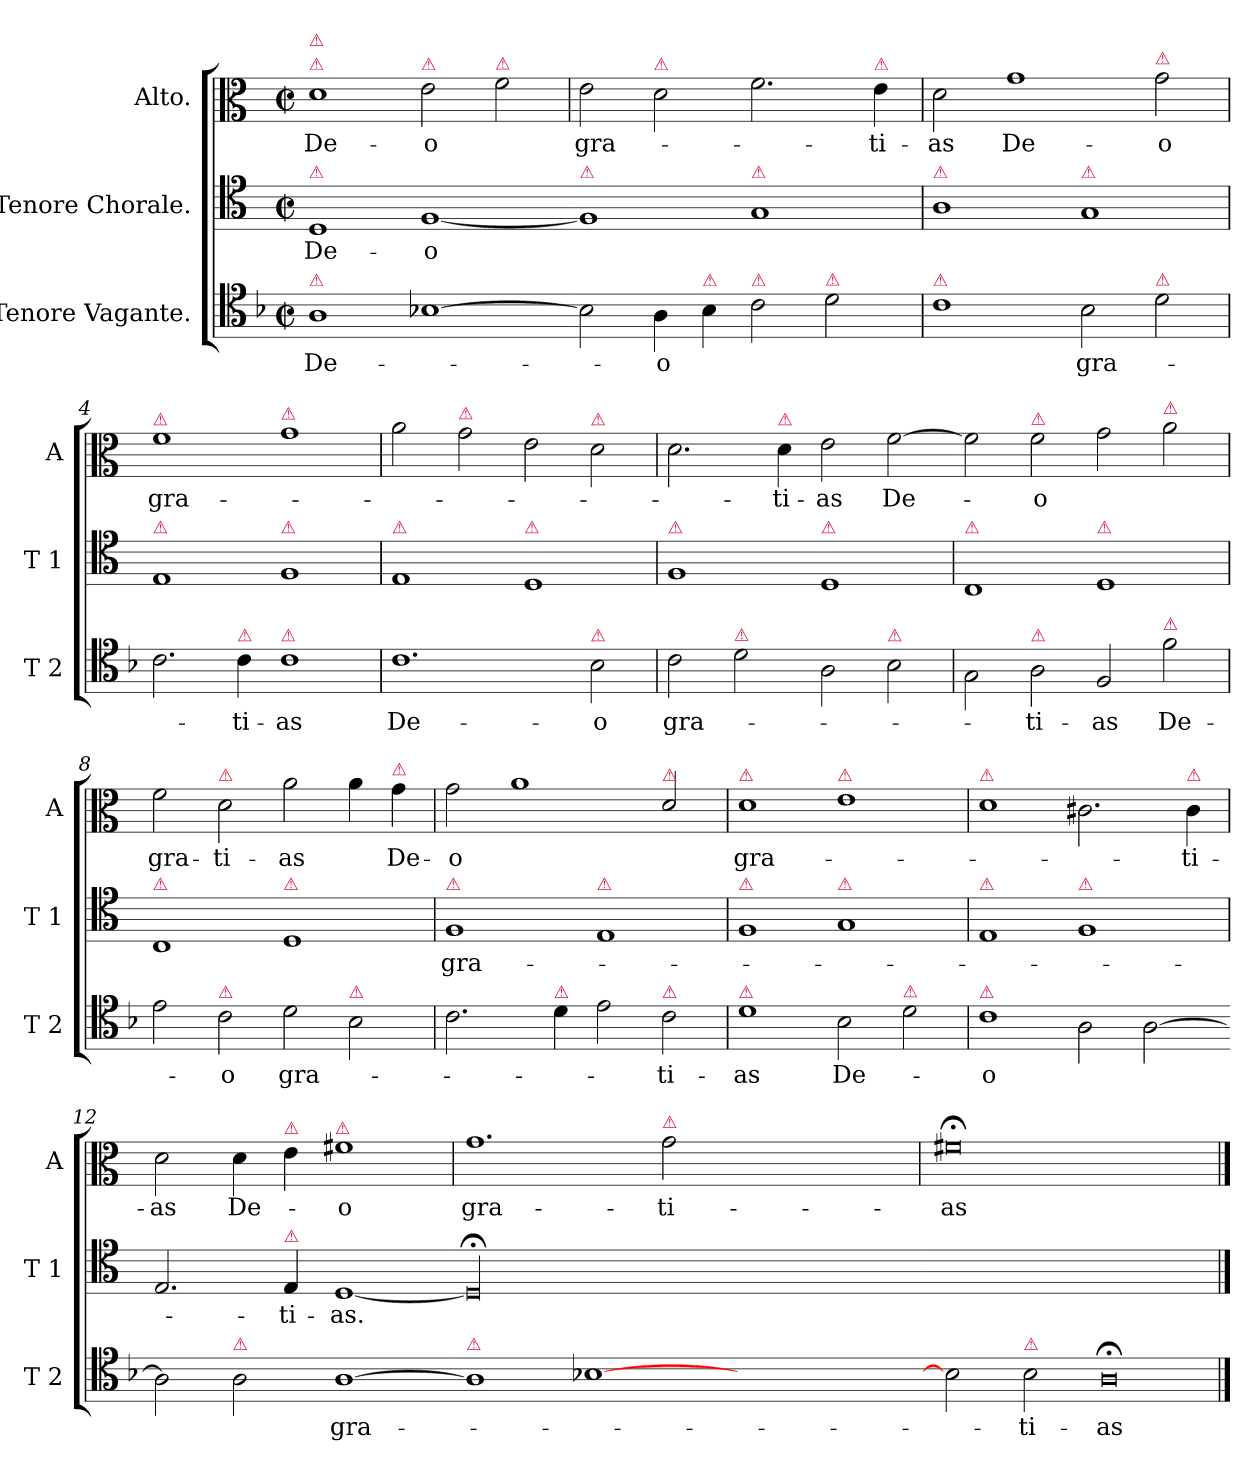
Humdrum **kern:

**kern	**text	**kern	**text	**kern	**text
*part3	*part3	*part2	*part2	*part1	*part1
*staff3	*staff3	*staff2	*staff2	*staff1	*staff1
*I"Tenore Vagante.	*	*I"Tenore Chorale.	*	*I"Alto.	*
*I'T 2	*	*I'T 1	*	*I'A	*
*clefC4	*	*clefC4	*	*clefC3	*
*k[b-]	*	*k[]	*	*k[]	*
*M2/1	*	*M2/1	*	*M2/1	*
*met(c|)	*	*met(c|)	*	*met(c|)	*
=1	=1	=1	=1	=1	=1
!	!	!	!	!LO:TX:a:color=crimson:t=⚠	!
!	!	!	!	!LO:TX:a:color=crimson:t=⚠	!
!	!	!LO:TX:a:color=crimson:t=⚠	!	!	!
!LO:TX:a:color=crimson:t=⚠	!	!	!	!	!
1A	De-	1D	De-	1d	De-
!	!	!	!	!LO:TX:a:color=crimson:t=⚠	!
[1B-X	.	[1F	-o	2e\	-o
!	!	!	!	!LO:TX:a:color=crimson:t=⚠	!
.	.	.	.	2f\	.
=2-	=2	=2-	=2	=2	=2
!	!	!LO:TX:a:color=crimson:t=⚠	!	!	!
2B-]	.	1F]	.	2e\	gra-
!	!	!	!	!LO:TX:a:color=crimson:t=⚠	!
4A\	-o	.	.	2d\	.
!LO:TX:a:color=crimson:t=⚠	!	!	!	!	!
4B-\	.	.	.	.	.
!	!	!LO:TX:a:color=crimson:t=⚠	!	!	!
!LO:TX:a:color=crimson:t=⚠	!	!	!	!	!
2c\	.	1G	.	2.f\	.
!LO:TX:a:color=crimson:t=⚠	!	!	!	!	!
2d\	.	.	.	.	.
!	!	!	!	!LO:TX:a:color=crimson:t=⚠	!
.	.	.	.	4e\	-ti-
=3	=3	=3	=3	=3	=3
!	!	!LO:TX:a:color=crimson:t=⚠	!	!	!
!LO:TX:a:color=crimson:t=⚠	!	!	!	!	!
1c	.	1A	.	2d\	-as
.	.	.	.	1g	De-
!	!	!LO:TX:a:color=crimson:t=⚠	!	!	!
2B-\	gra-	1G	.	.	.
!	!	!	!	!LO:TX:a:color=crimson:t=⚠	!
!LO:TX:a:color=crimson:t=⚠	!	!	!	!	!
2d\	.	.	.	2g\	-o
=4	=4	=4	=4	=4	=4
!	!	!	!	!LO:TX:a:color=crimson:t=⚠	!
!	!	!LO:TX:a:color=crimson:t=⚠	!	!	!
2.c\	.	1E	.	1f	gra-
!LO:TX:a:color=crimson:t=⚠	!	!	!	!	!
4c\	-ti-	.	.	.	.
!	!	!	!	!LO:TX:a:color=crimson:t=⚠	!
!	!	!LO:TX:a:color=crimson:t=⚠	!	!	!
!LO:TX:a:color=crimson:t=⚠	!	!	!	!	!
1c	-as	1F	.	1g	.
=5	=5	=5	=5	=5	=5
!	!	!LO:TX:a:color=crimson:t=⚠	!	!	!
1.c	De-	1E	.	2a\	.
!	!	!	!	!LO:TX:a:color=crimson:t=⚠	!
.	.	.	.	2g\	.
!	!	!LO:TX:a:color=crimson:t=⚠	!	!	!
.	.	1D	.	2e\	.
!	!	!	!	!LO:TX:a:color=crimson:t=⚠	!
!LO:TX:a:color=crimson:t=⚠	!	!	!	!	!
2B-\	-o	.	.	2d\	.
=6	=6	=6	=6	=6	=6
!	!	!LO:TX:a:color=crimson:t=⚠	!	!	!
2c\	gra-	1F	.	2.d\	.
!LO:TX:a:color=crimson:t=⚠	!	!	!	!	!
2d\	.	.	.	.	.
!	!	!	!	!LO:TX:a:color=crimson:t=⚠	!
.	.	.	.	4d\	-ti-
!	!	!LO:TX:a:color=crimson:t=⚠	!	!	!
2A\	.	1D	.	2e\	-as
!LO:TX:a:color=crimson:t=⚠	!	!	!	!	!
2B-\	.	.	.	[2f\	De-
=7	=7-	=7	=7-	=7-	=7-
!	!	!LO:TX:a:color=crimson:t=⚠	!	!	!
2G\	.	1C	.	2f\]	.
!	!	!	!	!LO:TX:a:color=crimson:t=⚠	!
!LO:TX:a:color=crimson:t=⚠	!	!	!	!	!
2A\	-ti-	.	.	2f\	-o
!	!	!LO:TX:a:color=crimson:t=⚠	!	!	!
2F/	-as	1D	.	2g\	.
!	!	!	!	!LO:TX:a:color=crimson:t=⚠	!
!LO:TX:a:color=crimson:t=⚠	!	!	!	!	!
2f\	De-	.	.	2a\	.
=8	=8	=8	=8	=8	=8
!	!	!LO:TX:a:color=crimson:t=⚠	!	!	!
2e\	.	1C	.	2f\	gra-
!	!	!	!	!LO:TX:a:color=crimson:t=⚠	!
!LO:TX:a:color=crimson:t=⚠	!	!	!	!	!
2c\	-o	.	.	2d\	-ti-
!	!	!LO:TX:a:color=crimson:t=⚠	!	!	!
2d\	gra-	1D	.	2a\	-as
!LO:TX:a:color=crimson:t=⚠	!	!	!	!	!
2B-\	.	.	.	4a\	.
!	!	!	!	!LO:TX:a:color=crimson:t=⚠	!
.	.	.	.	4g\	De-
=9	=9	=9	=9	=9	=9
!	!	!LO:TX:a:color=crimson:t=⚠	!	!	!
2.c\	.	1F	gra-	2g\	-o
.	.	.	.	1a	.
!LO:TX:a:color=crimson:t=⚠	!	!	!	!	!
4d\	.	.	.	.	.
!	!	!LO:TX:a:color=crimson:t=⚠	!	!	!
2e\	.	1E	.	.	.
!	!	!	!	!LO:TX:a:color=crimson:t=⚠	!
!LO:TX:a:color=crimson:t=⚠	!	!	!	!	!
2c\	-ti-	.	.	2d/	.
=10	=10	=10	=10	=10	=10
!	!	!	!	!LO:TX:a:color=crimson:t=⚠	!
!	!	!LO:TX:a:color=crimson:t=⚠	!	!	!
!LO:TX:a:color=crimson:t=⚠	!	!	!	!	!
1d	-as	1F	.	1d	gra-
!	!	!	!	!LO:TX:a:color=crimson:t=⚠	!
!	!	!LO:TX:a:color=crimson:t=⚠	!	!	!
2B-\	De-	1G	.	1e	.
!LO:TX:a:color=crimson:t=⚠	!	!	!	!	!
2d\	.	.	.	.	.
=11	=11	=11	=11	=11	=11
!	!	!	!	!LO:TX:a:color=crimson:t=⚠	!
!	!	!LO:TX:a:color=crimson:t=⚠	!	!	!
!LO:TX:a:color=crimson:t=⚠	!	!	!	!	!
1c	-o	1E	.	1d	.
!	!	!LO:TX:a:color=crimson:t=⚠	!	!	!
2A\	.	1F	.	2.c#X\	.
[2A\	.	.	.	.	.
!	!	!	!	!LO:TX:a:color=crimson:t=⚠	!
.	.	.	.	4c#\	-ti-
=12-	=12	=12	=12	=12	=12
2A\]	.	2.E/	.	2d\	-as
!LO:TX:a:color=crimson:t=⚠	!	!	!	!	!
2A\	.	.	.	4d\	De-
!	!	!	!	!LO:TX:a:color=crimson:t=⚠	!
!	!	!LO:TX:a:color=crimson:t=⚠	!	!	!
.	.	4E/	-ti-	4e\	.
!	!	!	!	!LO:TX:a:color=crimson:t=⚠	!
[1A	gra-	[1D	-as.	1f#X	-o
=13-	=13	=13-	=13	=13	=13
!LO:TX:a:color=crimson:t=⚠	!	!	!	!	!
1A]	.	00D;<]	.	1.g	gra-
[1B-X	.	.	.	.	.
!	!	!	!	!LO:TX:a:color=crimson:t=⚠	!
.	.	.	.	2g\	-ti-
0ryy	.	.	.	0ryy	.
=14-	=14	=14-	=14	=14	=14
2B-]	.	0ryy	.	0f#X;<	-as
!LO:TX:a:color=crimson:t=⚠	!	!	!	!	!
2B-\	-ti-	.	.	.	.
!LO:N:vis=0	!	!	!	!	!
1A;<	-as	.	.	.	.
==	==	==	==	==	==
*-	*-	*-	*-	*-	*-
